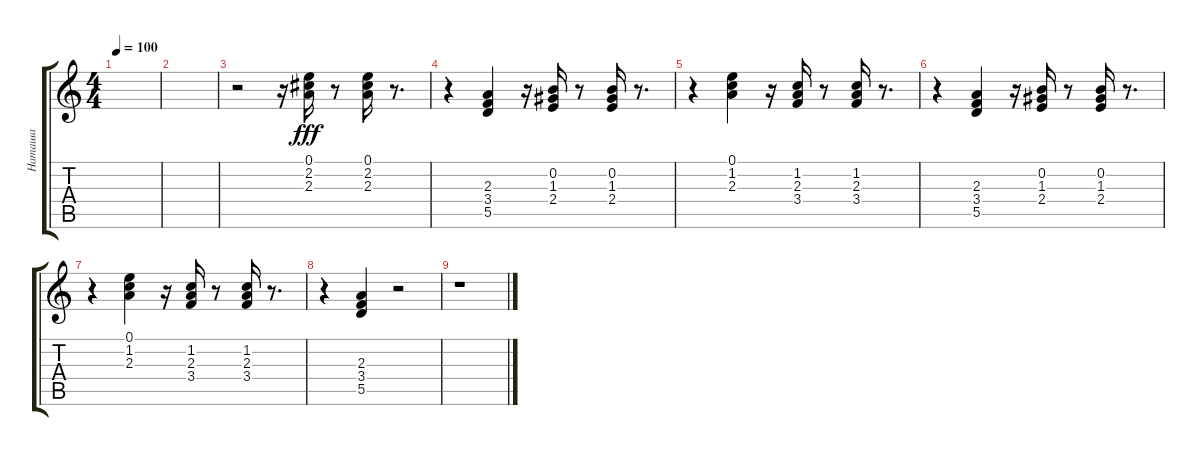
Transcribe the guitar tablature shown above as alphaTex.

\track ("Наташа" "Наташа") {instrument distortionguitar}
\staff {score tabs}
\tuning (E4 B3 G3 D3 A2 E2) {hide}
\ts (4 4)
\tempo 100
\clef g2
\ks c
|
|
r.2{volume 10 instrument overdrivenguitar} r.16 (0.1 2.2 2.3).16{dy fff} r.8 (0.1 2.2 2.3).16 r.8{d} |
r.4 (2.3 3.4 5.5).4 r.16 (0.2 1.3 2.4).16 r.8 (0.2 1.3 2.4).16 r.8{d} |
r.4 (0.1 1.2 2.3).4 r.16 (1.2 2.3 3.4).16 r.8 (1.2 2.3 3.4).16 r.8{d} |
r.4 (2.3 3.4 5.5).4 r.16 (0.2 1.3 2.4).16 r.8 (0.2 1.3 2.4).16 r.8{d} |
r.4 (0.1 1.2 2.3).4 r.16 (1.2 2.3 3.4).16 r.8 (1.2 2.3 3.4).16 r.8{d} |
r.4 (2.3 3.4 5.5).4 r.2 |
r.1
